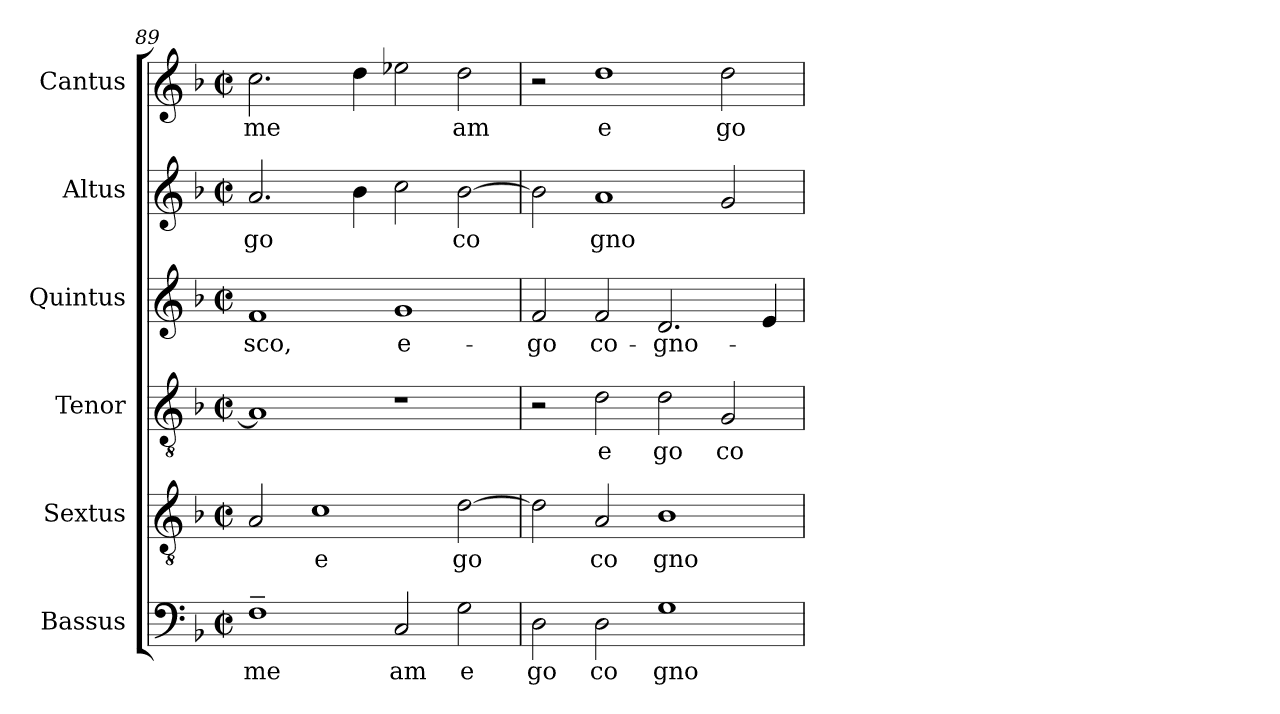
**kern	**text	**kern	**text	**kern	**text	**kern	**text	**kern	**text	**kern	**text
*part6	*part6	*part5	*part5	*part4	*part4	*part3	*part3	*part2	*part2	*part1	*part1
*staff6	*staff6	*staff5	*staff5	*staff4	*staff4	*staff3	*staff3	*staff2	*staff2	*staff1	*staff1
*I"Bassus	*	*I"Sextus	*	*I"Tenor	*	*I"Quintus	*	*I"Altus	*	*I"Cantus	*
!!LO:LB:g=z
*clefF4	*	*clefGv2	*	*clefGv2	*	*clefG2	*	*clefG2	*	*clefG2	*
*k[b-]	*	*k[b-]	*	*k[b-]	*	*k[b-]	*	*k[b-]	*	*k[b-]	*
*F:	*	*F:	*	*F:	*	*F:	*	*F:	*	*F:	*
*M2/2	*	*M2/2	*	*M2/2	*	*M2/2	*	*M2/2	*	*M2/2	*
*met(c|)	*	*met(c|)	*	*met(c|)	*	*met(c|)	*	*met(c|)	*	*met(c|)	*
=89	=89	=89	=89	=89	=89	=89	=89	=89	=89	=89	=89
!	!LO:LY:b:cj	!	!	!	!	!	!LO:LY:b:cj	!	!LO:LY:b:cj	!	!LO:LY:b
1F~>	me	2A/	.	1A]	.	1f	sco,	2.a/	go	2.cc\	me
!	!	!	!LO:LY:b:cj	!	!	!	!	!	!	!	!
.	.	1c	e	.	.	.	.	.	.	.	.
.	.	.	.	.	.	.	.	4b-\	.	4dd\	.
!	!LO:LY:b:cj	!	!	!	!	!	!LO:LY:b:cj	!	!	!	!
2C/	am	.	.	1r	.	1g	e-	2cc\	.	2ee-X\	.
!	!LO:LY:b:cj	!	!LO:LY:b:cj	!	!	!	!	!	!LO:LY:b:cj	!	!LO:LY:b:cj
2G\	e	[>2d\	go	.	.	.	.	[>2b-\	co	2dd\	am
=90	=90	=90	=90	=90	=90	=90	=90	=90	=90	=90	=90
!	!LO:LY:b:cj	!	!	!	!	!	!LO:LY:b:cj	!	!	!	!
2D\	go	2d\]	.	2r	.	2f/	-go	2b-\]	.	2r	.
!	!LO:LY:b:cj	!	!LO:LY:b:cj	!	!LO:LY:b:cj	!	!LO:LY:b:cj	!	!LO:LY:b	!	!LO:LY:b:cj
2D\	co	2A/	co	2d\	e	2f/	co-	1a	gno	1dd	e
!	!LO:LY:b:cj	!	!LO:LY:b:cj	!	!LO:LY:b:cj	!	!LO:LY:b	!	!	!	!
1G	gno	1B-	gno	2d\	go	2.d/	-gno-	.	.	.	.
!	!	!	!	!	!LO:LY:b:cj	!	!	!	!	!	!LO:LY:b:cj
.	.	.	.	2G/	co	.	.	2g/	.	2dd\	go
.	.	.	.	.	.	4e/	.	.	.	.	.
=	=	=	=	=	=	=	=	=	=	=	=
*-	*-	*-	*-	*-	*-	*-	*-	*-	*-	*-	*-
